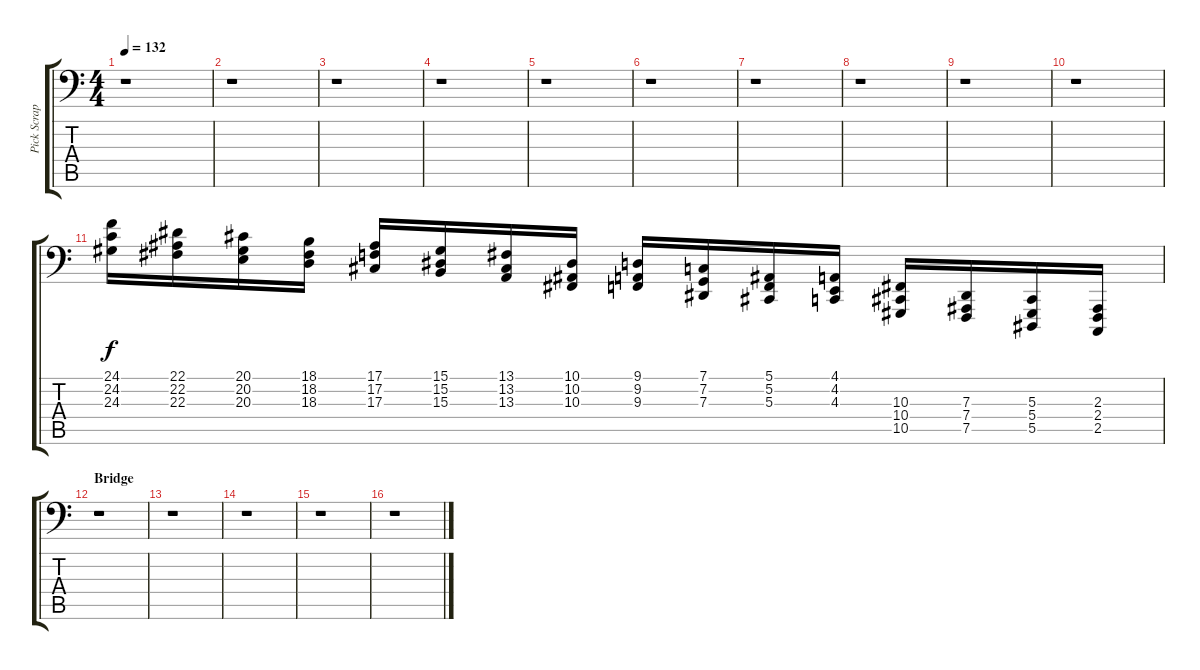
\track ("Pick Scrapes (sound bad!)" "Pick Scrap") {instrument guitarfretnoise}
\staff {score tabs}
\tuning (F2 C2 Ab1 Eb1 Bb0 F0) {hide}
\ts (4 4)
\tempo 132
\clef f4
\ks c
r.1{dy f} |
r.1 |
r.1 |
r.1 |
r.1 |
r.1 |
r.1 |
r.1 |
r.1 |
r.1 |
(24.1 24.2 24.3).16 (22.1 22.2 22.3).16 (20.1 20.2 20.3).16 (18.1 18.2 18.3).16 (17.1 17.2 17.3).16 (15.1 15.2 15.3).16 (13.1 13.2 13.3).16 (10.1 10.2 10.3).16 (9.1 9.2 9.3).16 (7.1 7.2 7.3).16 (5.1 5.2 5.3).16 (4.1 4.2 4.3).16 (10.3 10.4 10.5).16 (7.3 7.4 7.5).16 (5.3 5.4 5.5).16 (2.3 2.4 2.5).16 |
\section ("" "Bridge")
r.1 |
r.1 |
r.1 |
r.1 |
r.1
